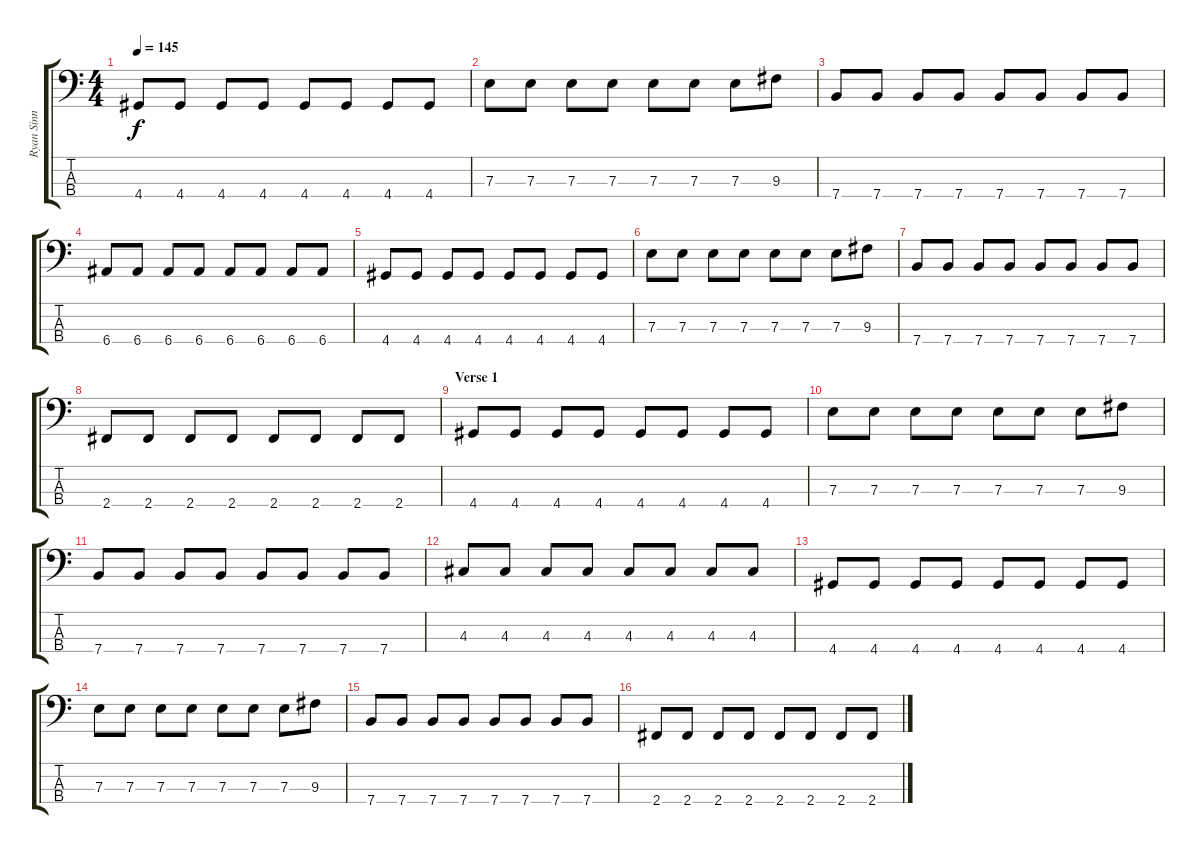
\track ("Ryan Sinn (Bass)" "Ryan Sinn ") {instrument electricbassfinger}
\staff {score tabs}
\tuning (G2 D2 A1 E1) {hide}
\ts (4 4)
\tempo 145
\clef f4
\ks c
4.4.8{dy f} 4.4.8 4.4.8 4.4.8 4.4.8 4.4.8 4.4.8 4.4.8 |
7.3.8 7.3.8 7.3.8 7.3.8 7.3.8 7.3.8 7.3.8 9.3.8 |
7.4.8 7.4.8 7.4.8 7.4.8 7.4.8 7.4.8 7.4.8 7.4.8 |
6.4.8 6.4.8 6.4.8 6.4.8 6.4.8 6.4.8 6.4.8 6.4.8 |
4.4.8 4.4.8 4.4.8 4.4.8 4.4.8 4.4.8 4.4.8 4.4.8 |
7.3.8 7.3.8 7.3.8 7.3.8 7.3.8 7.3.8 7.3.8 9.3.8 |
7.4.8 7.4.8 7.4.8 7.4.8 7.4.8 7.4.8 7.4.8 7.4.8 |
2.4.8 2.4.8 2.4.8 2.4.8 2.4.8 2.4.8 2.4.8 2.4.8 |
\section ("" "Verse 1")
4.4.8 4.4.8 4.4.8 4.4.8 4.4.8 4.4.8 4.4.8 4.4.8 |
7.3.8 7.3.8 7.3.8 7.3.8 7.3.8 7.3.8 7.3.8 9.3.8 |
7.4.8 7.4.8 7.4.8 7.4.8 7.4.8 7.4.8 7.4.8 7.4.8 |
4.3.8 4.3.8 4.3.8 4.3.8 4.3.8 4.3.8 4.3.8 4.3.8 |
4.4.8 4.4.8 4.4.8 4.4.8 4.4.8 4.4.8 4.4.8 4.4.8 |
7.3.8 7.3.8 7.3.8 7.3.8 7.3.8 7.3.8 7.3.8 9.3.8 |
7.4.8 7.4.8 7.4.8 7.4.8 7.4.8 7.4.8 7.4.8 7.4.8 |
2.4.8 2.4.8 2.4.8 2.4.8 2.4.8 2.4.8 2.4.8 2.4.8
